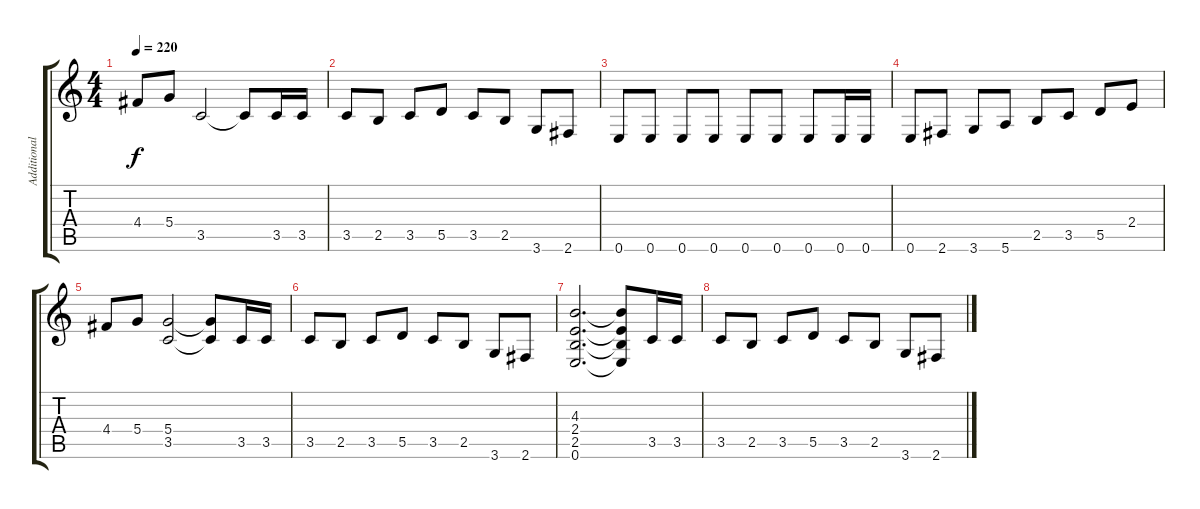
\track ("Additional Guitar" "Additional") {instrument distortionguitar}
\staff {score tabs}
\tuning (E4 B3 G3 D3 A2 E2) {hide}
\ts (4 4)
\tempo 220
\clef g2
\ks c
4.4.8{dy f} 5.4.8 3.5.2 3.5{t}.8 3.5.16 3.5.16 |
3.5.8 2.5.8 3.5.8 5.5.8 3.5.8 2.5.8 3.6.8 2.6.8 |
0.6.8 0.6.8 0.6.8 0.6.8 0.6.8 0.6.8 0.6.8 0.6.16 0.6.16 |
0.6.8 2.6.8 3.6.8 5.6.8 2.5.8 3.5.8 5.5.8 2.4.8 |
4.4.8 5.4.8 (5.4 3.5).2 (5.4{t} 3.5{t}).8 3.5.16 3.5.16 |
3.5.8 2.5.8 3.5.8 5.5.8 3.5.8 2.5.8 3.6.8 2.6.8 |
(4.3 2.4 2.5 0.6).2{d} (4.3{t} 2.4{t} 2.5{t} 0.6{t}).8 3.5.16 3.5.16 |
3.5.8 2.5.8 3.5.8 5.5.8 3.5.8 2.5.8 3.6.8 2.6.8
